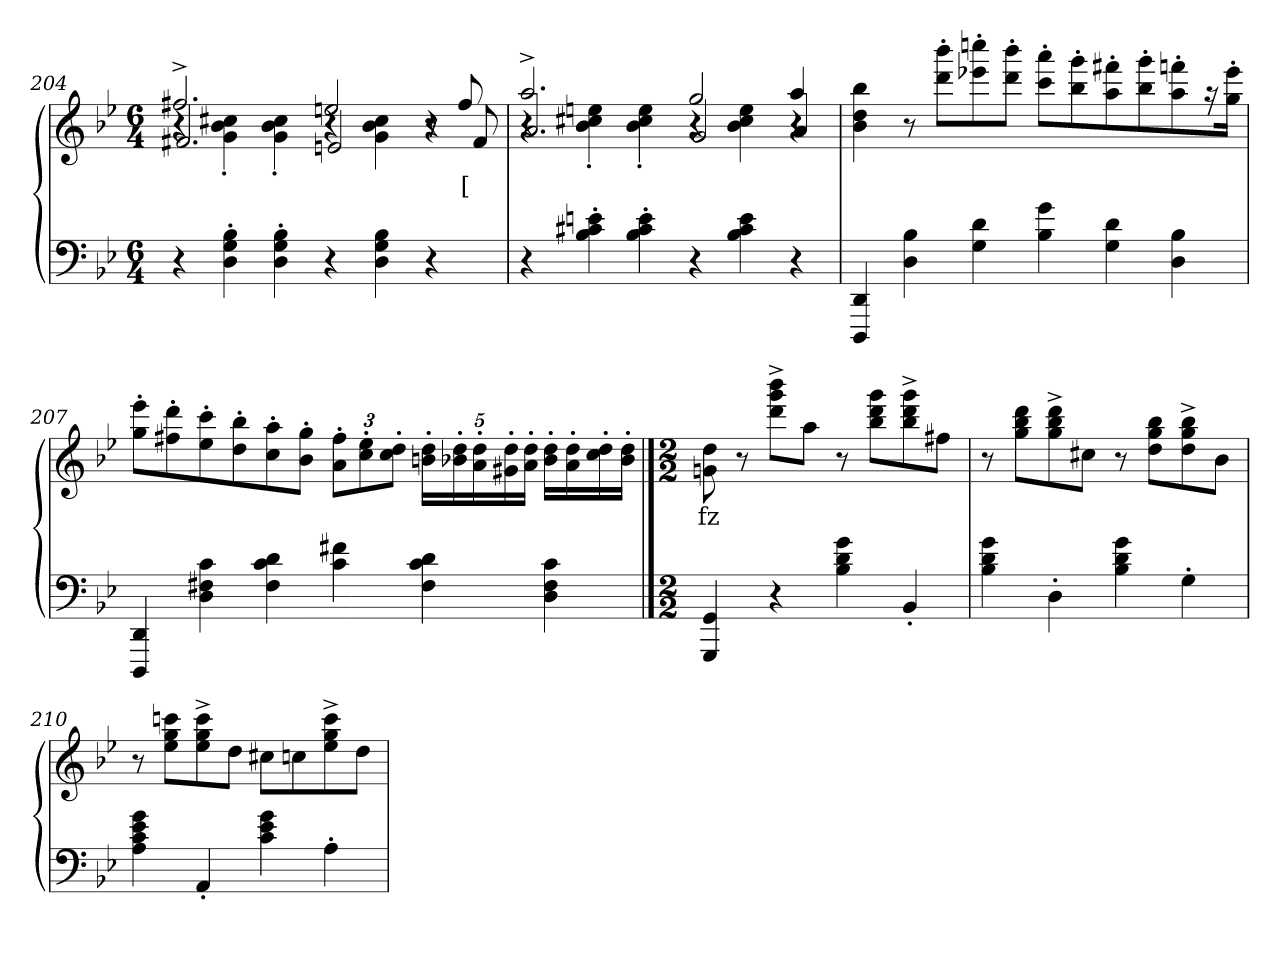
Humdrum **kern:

**kern	**kern	**text
*part2	*part1	*part1
*staff2	*staff1	*staff1
*clefF4	*clefG2	*
*k[b-e-]	*k[b-e-]	*
*M6/4	*M6/4	*
=204	=204	=204
*	*^	*
*	*	*^	*
4r	2.ff#X^>	4r	2.f#	.
4B-'> 4G'> 4D'>	.	4cc#X'> 4b-'> 4g'>	.	.
4B-'> 4G'> 4D'>	.	4cc#'> 4b-'> 4g'>	.	.
4r	2een	4r	2en	.
4B- 4G 4D	.	4cc# 4b- 4g	.	.
4r	8r	4r	8r	.
.	8ff#	.	8f#	[
=205	=205	=205	=205	=205
4r	2.aa^>	4r	2.a	.
4en'> 4c#X'> 4B-'>	.	4een'> 4cc#X'> 4b-'>	.	.
4e'> 4c#'> 4B-'>	.	4ee'> 4cc#'> 4b-'>	.	.
4r	2gg	4r	2g	.
4e 4c# 4B-	.	4ee 4cc# 4b-	.	.
4r	4aa	4r	4a	.
*	*v	*v	*v	*
=206	=206	=206
4DD 4DDD	4bb- 4dd 4b-	.
4B- 4D	8r	.
.	8bbb-'> 8ddd'>L	.
4d 4G	8ccccn'> 8eee-X'>	.
.	8bbb-'> 8ddd'>J	.
4g 4B-	8aaa'> 8ccc'>L	.
.	8ggg'> 8bb-'>	.
4d 4G	8fff#X'> 8aa'>	.
.	8ggg'> 8bb-'>	.
4B- 4D	8fffn'> 8aa'>	.
.	16r	.
.	16eee-'> 16gg'>Jk	.
=207	=207	=207
4DD 4DDD	8eee-'> 8gg'>L	.
.	8ddd'> 8ff#X'>	.
4c 4F#X 4D	8ccc'> 8ee-'>	.
.	8bb-'> 8dd'>	.
4d 4c 4F#	8aa'> 8cc'>	.
.	8gg'> 8b-'>J	.
4f# 4c	12ff#'> 12a'>L	.
.	12ee-'> 12cc'>	.
.	12dd'> 12cc'>J	.
4d 4c 4F#	20dd'> 20bn'>LL	.
.	20dd'> 20b-X'>	.
.	20dd'> 20a'>	.
.	20dd'> 20g#X'>	.
.	20dd'> 20a'>JJ	.
4c 4F# 4D	16dd'> 16b-'>LL	.
.	16dd'> 16a'>	.
.	16dd'> 16cc'>	.
.	16dd'> 16b-'>JJ	.
==208	==208	==208
*M2/2	*M2/2	*
4GG 4GGG	8dd 8gn	fz
.	8r	.
4r	8bbb-^> 8ggg^> 8ddd^>L	.
.	8aaJ	.
4g 4d 4B-	8r	.
.	8ggg 8ddd 8bb-L	.
4BB-'>	8ggg^> 8ddd^> 8bb-^>	.
.	8ff#XJ	.
=209	=209	=209
4g 4d 4B-	8r	.
.	8ddd 8bb- 8ggL	.
4D'>	8ddd^> 8bb-^> 8gg^>	.
.	8cc#XJ	.
4g 4d 4B-	8r	.
.	8bb- 8gg 8ddL	.
4G'>	8bb-^> 8gg^> 8dd^>	.
.	8b-J	.
=210	=210	=210
4g 4e- 4c 4A	8r	.
.	8cccn 8gg 8ee-L	.
4AA'>	8ccc^> 8gg^> 8ee-^>	.
.	8ddJ	.
4g 4e- 4c	8cc#XL	.
.	8ccn	.
4A'>	8ccc^> 8gg^> 8ee-^>	.
.	8ddJ	.
=	=	=
*-	*-	*-
